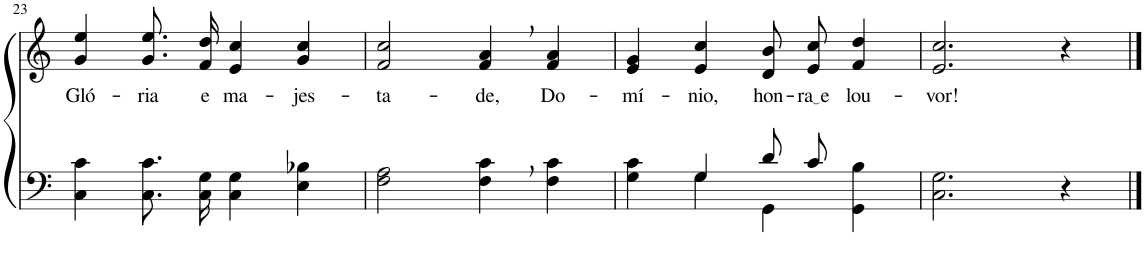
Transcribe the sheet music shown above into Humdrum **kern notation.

**kern	**kern	**text
*part2	*part1	*part1
*staff2	*staff1	*staff1
*I"Parte III e IV	*I"Parte I e II	*
!!LO:PB:g=z
*clefF4	*clefG2	*
*k[]	*k[]	*
*M4/4	*M4/4	*
=23	=23	=23
!	!	!LO:LY:b
4C\ 4c\	4g/ 4ee/	Gló-
!	!	!LO:LY:b
8.C\ 8.c\L	8.g\ 8.ee\L	-ria
!	!	!LO:LY:b
16C\ 16G\Jk	16f\ 16dd\Jk	e
!	!	!LO:LY:b
4C\ 4G\	4e/ 4cc/	ma-
!	!	!LO:LY:b
4E\ 4B-X\	4g/ 4cc/	-jes-
=24	=24	=24
!	!	!LO:LY:b
2F\ 2A\	2f/ 2cc/	-ta-
!	!	!LO:LY:b
4F\, 4c\,	4f/, 4a/,	-de,
!	!	!LO:LY:b
4F\ 4c\	4f/ 4a/	Do-
=25	=25	=25
*^	*	*
!	!	!	!LO:LY:b
4ryy	4G\ 4c\	4e/ 4g/	-mí-
!	!	!	!LO:LY:b
4G/	4G\	4e/ 4cc/	-nio,
!	!	!	!LO:LY:b
8d/L	4GG\	8d/ 8b/L	hon-
!	!	!	!LO:LY:b
8c/J	.	8e/ 8cc/J	ra e
!	!	!	!LO:LY:b
4ryy	4GG\ 4B\	4f/ 4dd/	lou-
=26	=26	=26	=26
!	!	!	!LO:LY:b
*v	*v	*	*
2.C\ 2.G\	2.e/ 2.cc/	-vor!
4r	4r	.
==	==	==
*-	*-	*-
